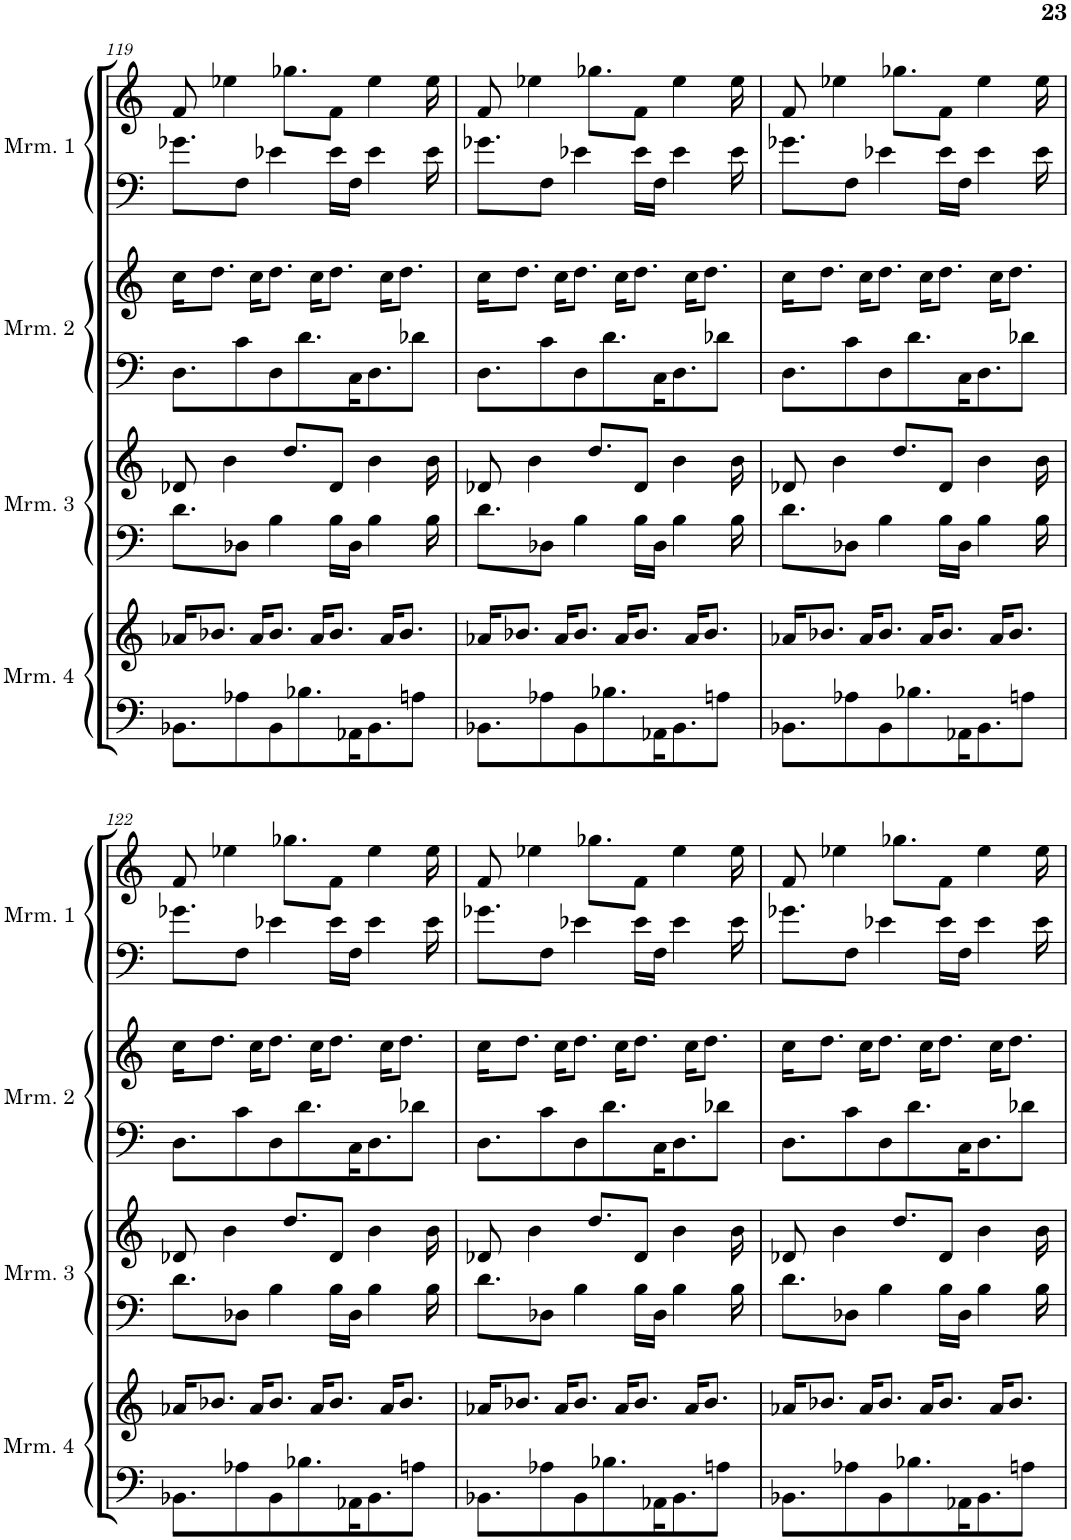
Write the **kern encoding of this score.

**kern	**kern	**kern	**kern	**kern	**kern	**kern	**kern
*part8	*part7	*part6	*part5	*part4	*part3	*part2	*part1
*staff8	*staff7	*staff6	*staff5	*staff4	*staff3	*staff2	*staff1
*I"Marimba 4	*I"Marimba 4	*I"Marimba 3	*I"Marimba 3	*I"Marimba 2	*I"Marimba 2	*I"Marimba 1	*I"Marimba 1
*I'Mrm. 4	*I'Mrm. 4	*I'Mrm. 3	*I'Mrm. 3	*I'Mrm. 2	*I'Mrm. 2	*I'Mrm. 1	*I'Mrm. 1
!!LO:PB:g=z
*clefF4	*clefG2	*clefF4	*clefG2	*clefF4	*clefG2	*clefF4	*clefG2
*k[]	*k[]	*k[]	*k[]	*k[]	*k[]	*k[]	*k[]
*M4/4	*M4/4	*M4/4	*M4/4	*M4/4	*M4/4	*M4/4	*M4/4
=119	=119	=119	=119	=119	=119	=119	=119
8.BB-X\L	16a-X/KL	8.d\L	8d-X/	8.D\L	16cc\KL	8.g-X\L	8f/
.	8.b-X/J	.	.	.	8.dd\J	.	.
.	.	.	4b\	.	.	.	4ee-X\
8A-X\	.	8D-X\J	.	8c\	.	8F\J	.
.	16a-/KL	.	.	.	16cc\KL	.	.
8BB-\	8.b-/J	4B\	.	8D\	8.dd\J	4e-X\	.
.	.	.	8.dd/L	.	.	.	8.gg-X\L
8.B-X\	.	.	.	8.d\	.	.	.
.	16a-/KL	.	.	.	16cc\KL	.	.
.	8.b-/J	16B\LL	8d-/J	.	8.dd\J	16e-\LL	8f\J
16AA-X\K	.	16D-\JJ	.	16C\K	.	16F\JJ	.
8.BB-\	.	4B\	4b\	8.D\	.	4e-\	4ee-\
.	16a-/KL	.	.	.	16cc\KL	.	.
.	8.b-/J	.	.	.	8.dd\J	.	.
8An\J	.	.	.	8d-X\J	.	.	.
.	.	16B\	16b\	.	.	16e-\	16ee-\
=120	=120	=120	=120	=120	=120	=120	=120
8.BB-X\L	16a-X/KL	8.d\L	8d-X/	8.D\L	16cc\KL	8.g-X\L	8f/
.	8.b-X/J	.	.	.	8.dd\J	.	.
.	.	.	4b\	.	.	.	4ee-X\
8A-X\	.	8D-X\J	.	8c\	.	8F\J	.
.	16a-/KL	.	.	.	16cc\KL	.	.
8BB-\	8.b-/J	4B\	.	8D\	8.dd\J	4e-X\	.
.	.	.	8.dd/L	.	.	.	8.gg-X\L
8.B-X\	.	.	.	8.d\	.	.	.
.	16a-/KL	.	.	.	16cc\KL	.	.
.	8.b-/J	16B\LL	8d-/J	.	8.dd\J	16e-\LL	8f\J
16AA-X\K	.	16D-\JJ	.	16C\K	.	16F\JJ	.
8.BB-\	.	4B\	4b\	8.D\	.	4e-\	4ee-\
.	16a-/KL	.	.	.	16cc\KL	.	.
.	8.b-/J	.	.	.	8.dd\J	.	.
8An\J	.	.	.	8d-X\J	.	.	.
.	.	16B\	16b\	.	.	16e-\	16ee-\
=121	=121	=121	=121	=121	=121	=121	=121
8.BB-X\L	16a-X/KL	8.d\L	8d-X/	8.D\L	16cc\KL	8.g-X\L	8f/
.	8.b-X/J	.	.	.	8.dd\J	.	.
.	.	.	4b\	.	.	.	4ee-X\
8A-X\	.	8D-X\J	.	8c\	.	8F\J	.
.	16a-/KL	.	.	.	16cc\KL	.	.
8BB-\	8.b-/J	4B\	.	8D\	8.dd\J	4e-X\	.
.	.	.	8.dd/L	.	.	.	8.gg-X\L
8.B-X\	.	.	.	8.d\	.	.	.
.	16a-/KL	.	.	.	16cc\KL	.	.
.	8.b-/J	16B\LL	8d-/J	.	8.dd\J	16e-\LL	8f\J
16AA-X\K	.	16D-\JJ	.	16C\K	.	16F\JJ	.
8.BB-\	.	4B\	4b\	8.D\	.	4e-\	4ee-\
.	16a-/KL	.	.	.	16cc\KL	.	.
.	8.b-/J	.	.	.	8.dd\J	.	.
8An\J	.	.	.	8d-X\J	.	.	.
.	.	16B\	16b\	.	.	16e-\	16ee-\
!!LO:LB:g=z
=122	=122	=122	=122	=122	=122	=122	=122
8.BB-X\L	16a-X/KL	8.d\L	8d-X/	8.D\L	16cc\KL	8.g-X\L	8f/
.	8.b-X/J	.	.	.	8.dd\J	.	.
.	.	.	4b\	.	.	.	4ee-X\
8A-X\	.	8D-X\J	.	8c\	.	8F\J	.
.	16a-/KL	.	.	.	16cc\KL	.	.
8BB-\	8.b-/J	4B\	.	8D\	8.dd\J	4e-X\	.
.	.	.	8.dd/L	.	.	.	8.gg-X\L
8.B-X\	.	.	.	8.d\	.	.	.
.	16a-/KL	.	.	.	16cc\KL	.	.
.	8.b-/J	16B\LL	8d-/J	.	8.dd\J	16e-\LL	8f\J
16AA-X\K	.	16D-\JJ	.	16C\K	.	16F\JJ	.
8.BB-\	.	4B\	4b\	8.D\	.	4e-\	4ee-\
.	16a-/KL	.	.	.	16cc\KL	.	.
.	8.b-/J	.	.	.	8.dd\J	.	.
8An\J	.	.	.	8d-X\J	.	.	.
.	.	16B\	16b\	.	.	16e-\	16ee-\
=123	=123	=123	=123	=123	=123	=123	=123
8.BB-X\L	16a-X/KL	8.d\L	8d-X/	8.D\L	16cc\KL	8.g-X\L	8f/
.	8.b-X/J	.	.	.	8.dd\J	.	.
.	.	.	4b\	.	.	.	4ee-X\
8A-X\	.	8D-X\J	.	8c\	.	8F\J	.
.	16a-/KL	.	.	.	16cc\KL	.	.
8BB-\	8.b-/J	4B\	.	8D\	8.dd\J	4e-X\	.
.	.	.	8.dd/L	.	.	.	8.gg-X\L
8.B-X\	.	.	.	8.d\	.	.	.
.	16a-/KL	.	.	.	16cc\KL	.	.
.	8.b-/J	16B\LL	8d-/J	.	8.dd\J	16e-\LL	8f\J
16AA-X\K	.	16D-\JJ	.	16C\K	.	16F\JJ	.
8.BB-\	.	4B\	4b\	8.D\	.	4e-\	4ee-\
.	16a-/KL	.	.	.	16cc\KL	.	.
.	8.b-/J	.	.	.	8.dd\J	.	.
8An\J	.	.	.	8d-X\J	.	.	.
.	.	16B\	16b\	.	.	16e-\	16ee-\
=124	=124	=124	=124	=124	=124	=124	=124
8.BB-X\L	16a-X/KL	8.d\L	8d-X/	8.D\L	16cc\KL	8.g-X\L	8f/
.	8.b-X/J	.	.	.	8.dd\J	.	.
.	.	.	4b\	.	.	.	4ee-X\
8A-X\	.	8D-X\J	.	8c\	.	8F\J	.
.	16a-/KL	.	.	.	16cc\KL	.	.
8BB-\	8.b-/J	4B\	.	8D\	8.dd\J	4e-X\	.
.	.	.	8.dd/L	.	.	.	8.gg-X\L
8.B-X\	.	.	.	8.d\	.	.	.
.	16a-/KL	.	.	.	16cc\KL	.	.
.	8.b-/J	16B\LL	8d-/J	.	8.dd\J	16e-\LL	8f\J
16AA-X\K	.	16D-\JJ	.	16C\K	.	16F\JJ	.
8.BB-\	.	4B\	4b\	8.D\	.	4e-\	4ee-\
.	16a-/KL	.	.	.	16cc\KL	.	.
.	8.b-/J	.	.	.	8.dd\J	.	.
8An\J	.	.	.	8d-X\J	.	.	.
.	.	16B\	16b\	.	.	16e-\	16ee-\
=	=	=	=	=	=	=	=
*-	*-	*-	*-	*-	*-	*-	*-
